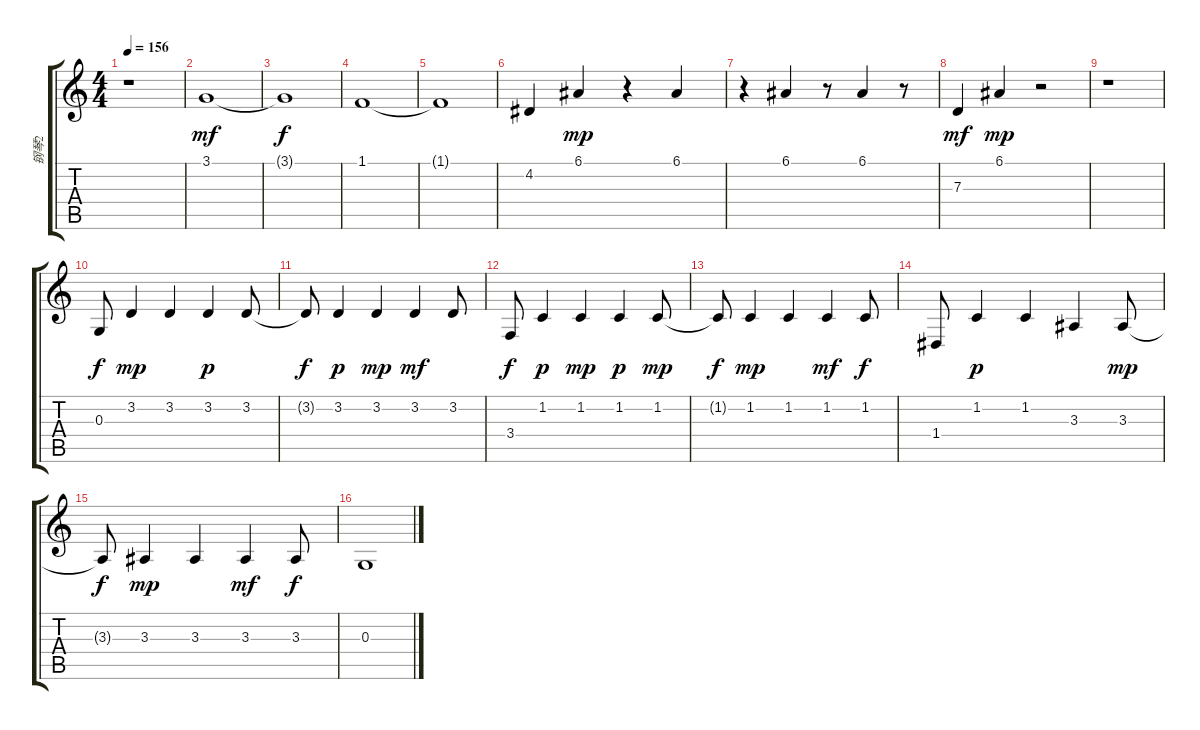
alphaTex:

\track ("钢琴2" "钢琴2") {instrument brightacousticpiano}
\staff {score tabs}
\tuning (E4 B3 G3 D3 A2 E2) {hide}
\ts (4 4)
\tempo 156
\clef g2
\ks c
r.1{dy mf instrument brightacousticpiano} |
3.1.1 |
3.1{t}.1{dy f} |
1.1.1 |
1.1{t}.1 |
4.2.4 6.1.4{dy mp} r.4 6.1.4 |
r.4 6.1.4 r.8 6.1.4 r.8 |
7.3.4{dy mf} 6.1.4{dy mp} r.2 |
r.1 |
0.3.8{dy f} 3.2.4{dy mp} 3.2.4 3.2.4{dy p} 3.2.8 |
3.2{t}.8{dy f} 3.2.4{dy p} 3.2.4{dy mp} 3.2.4{dy mf} 3.2.8 |
3.4.8{dy f} 1.2.4{dy p} 1.2.4{dy mp} 1.2.4{dy p} 1.2.8{dy mp} |
1.2{t}.8{dy f} 1.2.4{dy mp} 1.2.4 1.2.4{dy mf} 1.2.8{dy f} |
1.4.8 1.2.4{dy p} 1.2.4 3.3.4 3.3.8{dy mp} |
3.3{t}.8{dy f} 3.3.4{dy mp} 3.3.4 3.3.4{dy mf} 3.3.8{dy f} |
0.3.1
